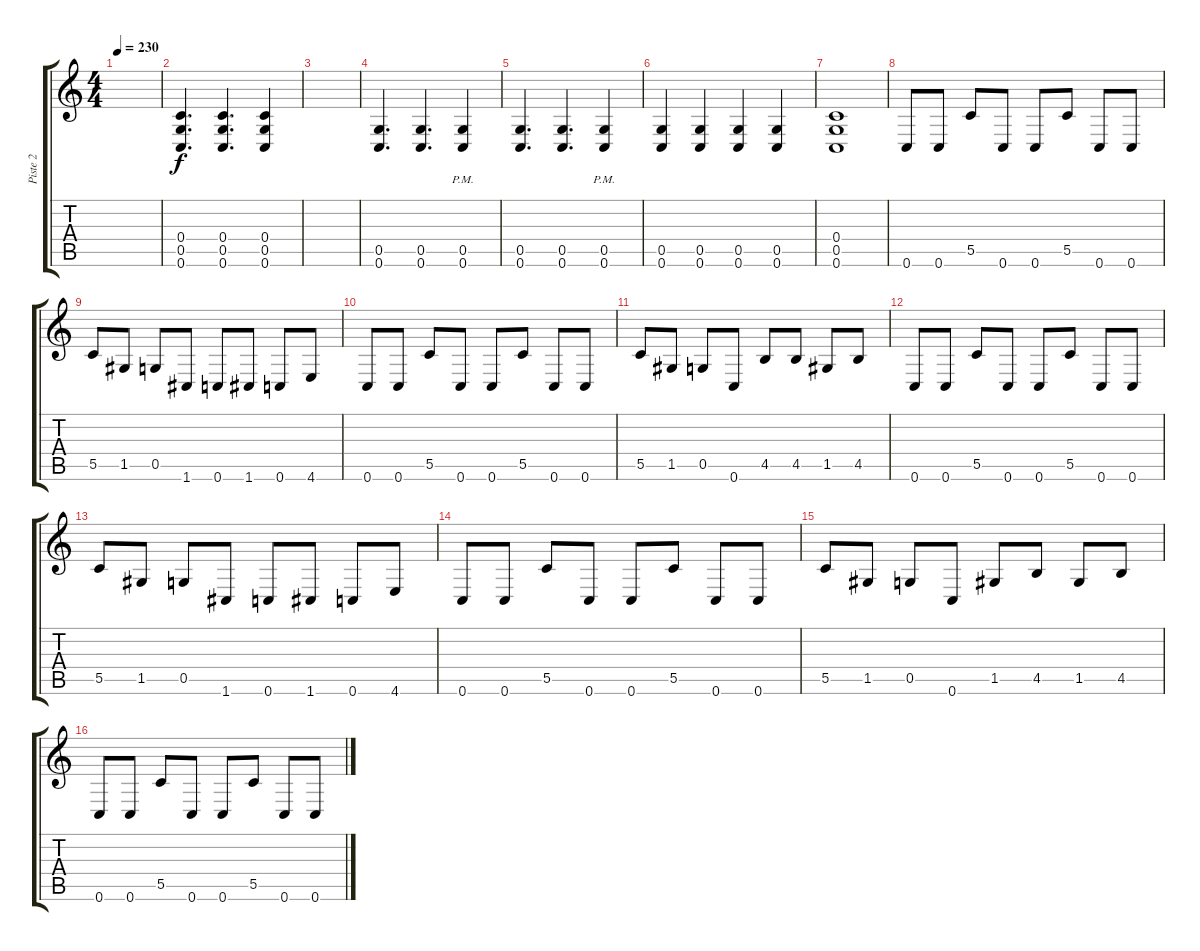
\track ("Piste 2" "Piste 2") {instrument distortionguitar}
\staff {score tabs}
\tuning (D4 A3 F3 C3 G2 C2) {hide}
\ts (4 4)
\tempo 230
\clef g2
\ks c
|
(0.4 0.5 0.6).4{d} (0.4 0.5 0.6).4{d} (0.4 0.5 0.6).4 |
|
(0.5 0.6).4{d} (0.5 0.6).4{d} (0.5{pm} 0.6{pm}).4 |
(0.5 0.6).4{d} (0.5 0.6).4{d} (0.5{pm} 0.6{pm}).4 |
(0.5 0.6).4 (0.5 0.6).4 (0.5 0.6).4 (0.5 0.6).4 |
(0.4 0.5 0.6).1 |
0.6.8 0.6.8 5.5.8 0.6.8 0.6.8 5.5.8 0.6.8 0.6.8 |
5.5.8 1.5.8 0.5.8 1.6.8 0.6.8 1.6.8 0.6.8 4.6.8 |
0.6.8 0.6.8 5.5.8 0.6.8 0.6.8 5.5.8 0.6.8 0.6.8 |
5.5.8 1.5.8 0.5.8 0.6.8 4.5.8 4.5.8 1.5.8 4.5.8 |
0.6.8 0.6.8 5.5.8 0.6.8 0.6.8 5.5.8 0.6.8 0.6.8 |
5.5.8 1.5.8 0.5.8 1.6.8 0.6.8 1.6.8 0.6.8 4.6.8 |
0.6.8 0.6.8 5.5.8 0.6.8 0.6.8 5.5.8 0.6.8 0.6.8 |
5.5.8 1.5.8 0.5.8 0.6.8 1.5.8 4.5.8 1.5.8 4.5.8 |
0.6.8 0.6.8 5.5.8 0.6.8 0.6.8 5.5.8 0.6.8 0.6.8
